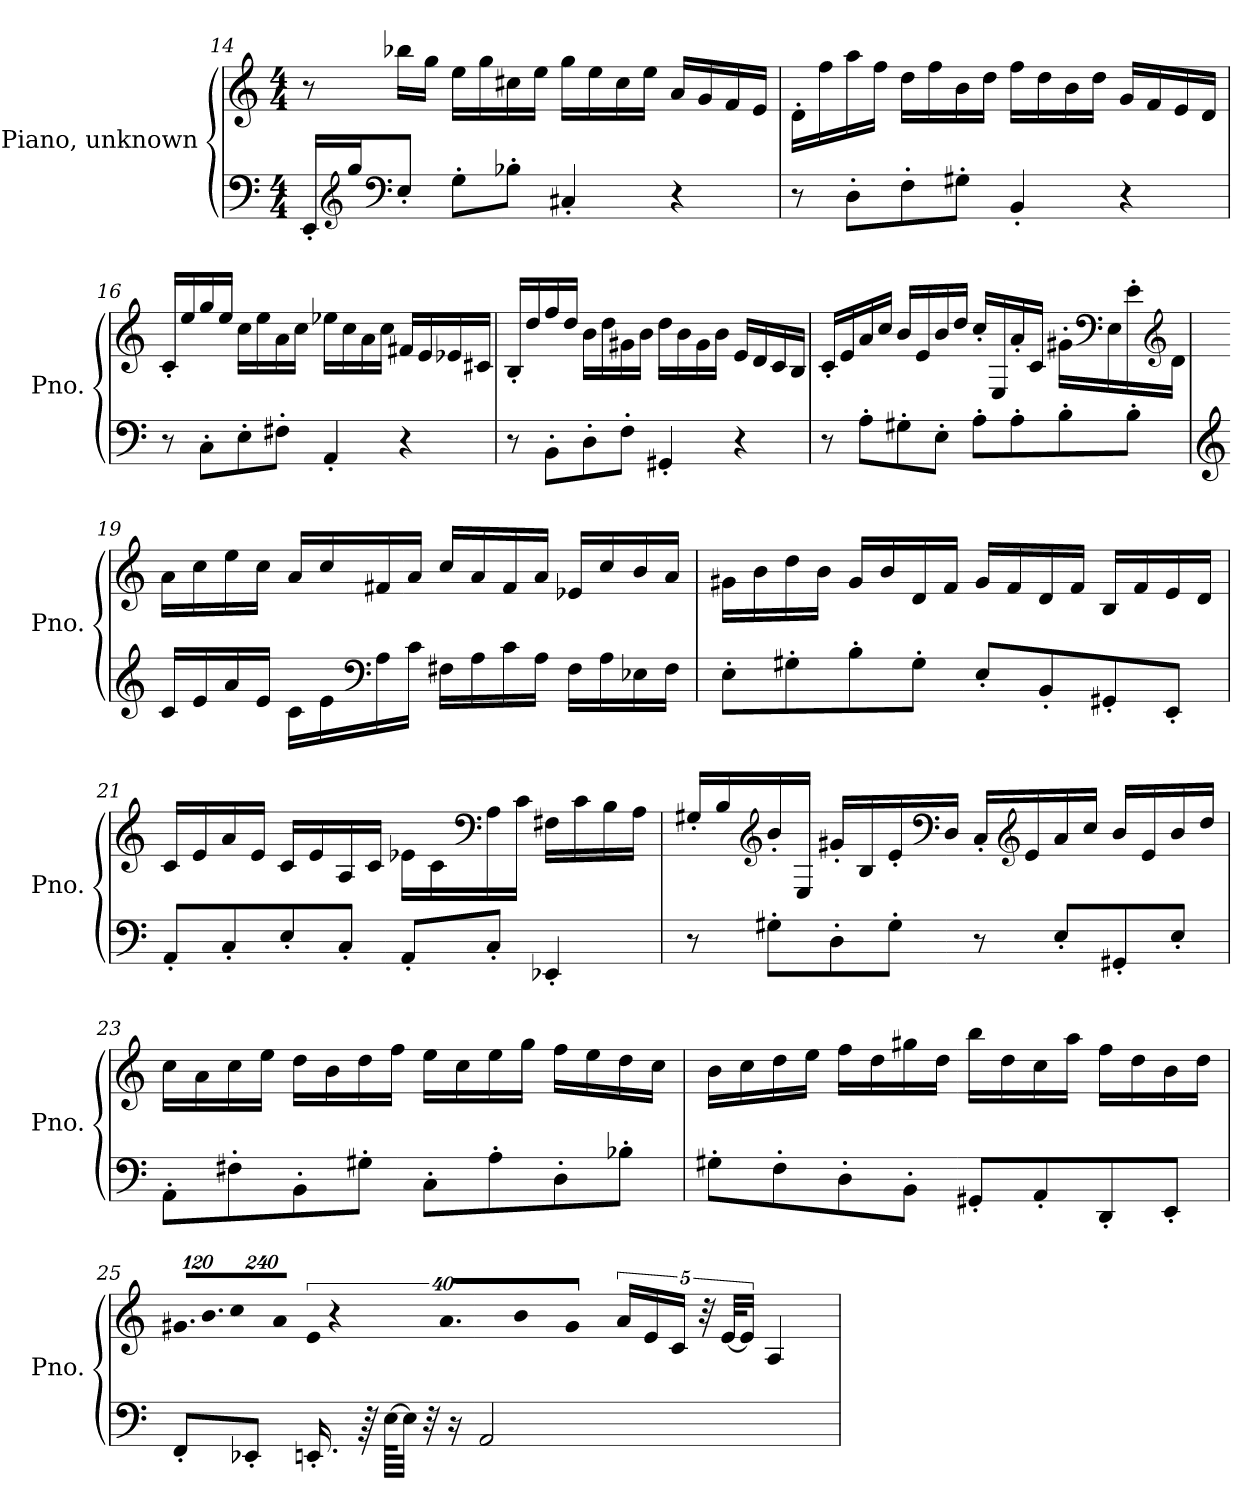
**kern	**kern
*part1	*part1
*staff2	*staff1
*I"Piano, unknown	*
*I'Pno.	*
*clefF4	*clefG2
*k[]	*k[]
*M4/4	*M4/4
=14	=14
16EE'/LL	8r
*clefG2	*
16gg/J	.
*clefF4	*
8E'/J	16bb-X\LL
.	16gg\JJ
8G'\L	16ee\LL
.	16gg\
8B-X'\J	16cc#X\
.	16ee\JJ
4C#X'/	16gg\LL
.	16ee\
.	16cc#\
.	16ee\JJ
4r	16a/LL
.	16g/
.	16f/
.	16e/JJ
!!LO:LB:g=z
=15	=15
8r	16d'\LL
.	16ff\
8D'\L	16aa\
.	16ff\JJ
8F'\	16dd\LL
.	16ff\
8G#X'\J	16b\
.	16dd\JJ
4BB'/	16ff\LL
.	16dd\
.	16b\
.	16dd\JJ
4r	16g/LL
.	16f/
.	16e/
.	16d/JJ
=16	=16
8r	16c'/LL
.	16ee/
8C'\L	16gg/
.	16ee/JJ
8E'\	16cc\LL
.	16ee\
8F#X'\J	16a\
.	16cc\JJ
4AA'/	16ee-X\LL
.	16cc\
.	16a\
.	16cc\JJ
4r	16f#X/LL
.	16e/
.	16e-X/
.	16c#X/JJ
!!LO:LB:g=z
=17	=17
8r	16B'/LL
.	16dd/
8BB'\L	16ff/
.	16dd/JJ
8D'\	16b\LL
.	16dd\
8F'\J	16g#X\
.	16b\JJ
4GG#X'/	16dd\LL
.	16b\
.	16g#\
.	16b\JJ
4r	16e/LL
.	16d/
.	16c/
.	16B/JJ
=18	=18
8r	16c'/LL
.	16e/
8A'\L	16a/
.	16cc/JJ
8G#X'\	16b/LL
.	16e/
8E'\J	16b/
.	16dd/JJ
8A'\L	16cc'/LL
.	16E/
8A'\	16a'/
.	16c/JJ
8B'\	16g#X'\LL
*	*clefF4
.	16E\
8B'\J	16e'\
*	*clefG2
.	16d\JJ
!!LO:LB:g=z
=19	=19
*clefG2	*
16c/LL	16a\LL
16e/	16cc\
16a/	16ee\
16e/JJ	16cc\JJ
16c\LL	16a/LL
16e\	16cc/
*clefF4	*
16A\	16f#X/
16c\JJ	16a/JJ
16F#X\LL	16cc/LL
16A\	16a/
16c\	16f#/
16A\JJ	16a/JJ
16F#\LL	16e-X/LL
16A\	16cc/
16E-X\	16b/
16F#\JJ	16a/JJ
=20	=20
8E'\L	16g#X\LL
.	16b\
8G#X'\	16dd\
.	16b\JJ
8B'\	16g#/LL
.	16b/
8G#'\J	16d/
.	16f/JJ
8E'/L	16g#/LL
.	16f/
8BB'/	16d/
.	16f/JJ
8GG#X'/	16B/LL
.	16f/
8EE'/J	16e/
.	16d/JJ
!!LO:LB:g=z
=21	=21
8AA'/L	16c/LL
.	16e/
8C'/	16a/
.	16e/JJ
8E'/	16c/LL
.	16e/
8C'/J	16A/
.	16c/JJ
8AA'/L	16e-X\LL
.	16c\
*	*clefF4
8C'/J	16A\
.	16c\JJ
4EE-X'/	16F#X\LL
.	16c\
.	16B\
.	16A\JJ
=22	=22
8r	16G#X'/LL
.	16B/
*	*clefG2
8G#X'\L	16b'/
.	16E/JJ
8D'\	16g#X'/LL
.	16B/
8G#'\J	16e'/
*	*clefF4
.	16D/JJ
8r	16C'/LL
*	*clefG2
.	16e/
8E'/L	16a/
.	16cc/JJ
8GG#X'/	16b/LL
.	16e/
8E'/J	16b/
.	16dd/JJ
!!LO:LB:g=z
=23	=23
8AA'\L	16cc\LL
.	16a\
8F#X'\	16cc\
.	16ee\JJ
8BB'\	16dd\LL
.	16b\
8G#X'\J	16dd\
.	16ff\JJ
8C'\L	16ee\LL
.	16cc\
8A'\	16ee\
.	16gg\JJ
8D'\	16ff\LL
.	16ee\
8B-X'\J	16dd\
.	16cc\JJ
=24	=24
8G#X'\L	16b\LL
.	16cc\
8F'\	16dd\
.	16ee\JJ
8D'\	16ff\LL
.	16dd\
8BB'\J	16gg#X\
.	16dd\JJ
8GG#X'/L	16bb\LL
.	16dd\
8AA'/	16cc\
.	16aa\JJ
8DD'/	16ff\LL
.	16dd\
8EE'/J	16b\
.	16dd\JJ
!!LO:PB:g=z
=25	=25
*	*Xbrackettup
!	!LO:N:vis=32.
8FF'/L	1920%103g#X/LLL
!	!LO:N:vis=32.
.	1920%103b/J
!	!LO:N:vis=16
.	1920%137cc/
8EE-X'/J	.
!	!LO:N:vis=16
.	1920%137a/JJ
*	*brackettup
!	!LO:N:vis=32
16.EEn'/	640%23e/
!	!LO:N:vis=64
.	960%17r
!	!LO:N:vis=32.
.	1920%103a/KLL
64r	.
!	!LO:N:vis=16
.	1920%137b/
[64E\KLLL	.
32E\JJJ]	.
32r	.
!	!LO:N:vis=16
.	1920%137g#/JJ
16r	.
2AA/	20a/LL
.	20e/
.	20c/JJ
.	40r
.	[40e/KLL
.	20e/JJ]
.	4A/
=	=
*-	*-
